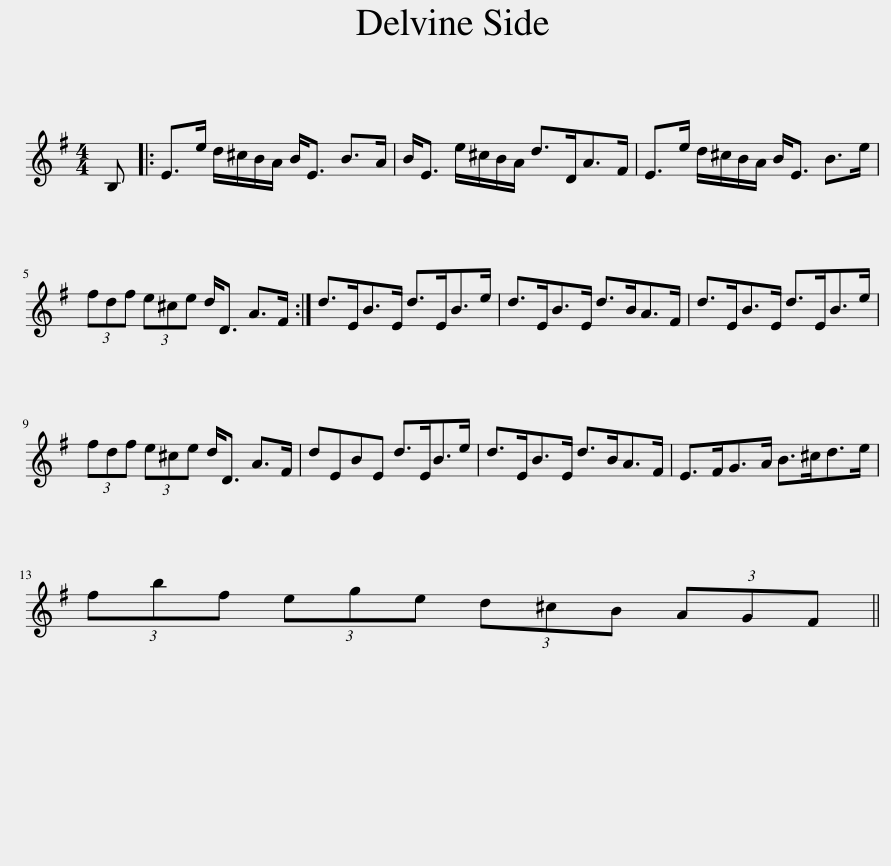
X:1
L:1/8
M:4/4
I:linebreak $
K:Emin
V:1 treble
V:1
 B, |: E>e d/^c/B/A/ B<E B>A | B<E e/^c/B/A/ d>DA>F | E>e d/^c/B/A/ B<E B>e |$ (3fdf (3e^ce d<D A>F :| %5
 d>EB>E d>EB>e | d>EB>E d>BA>F | d>EB>E d>EB>e |$ (3fdf (3e^ce d<D A>F | dEBE d>EB>e | %10
 d>EB>E d>BA>F | E>FG>A B>^cd>e |$ (3fbf (3ege (3d^cB (3AGF || %13
